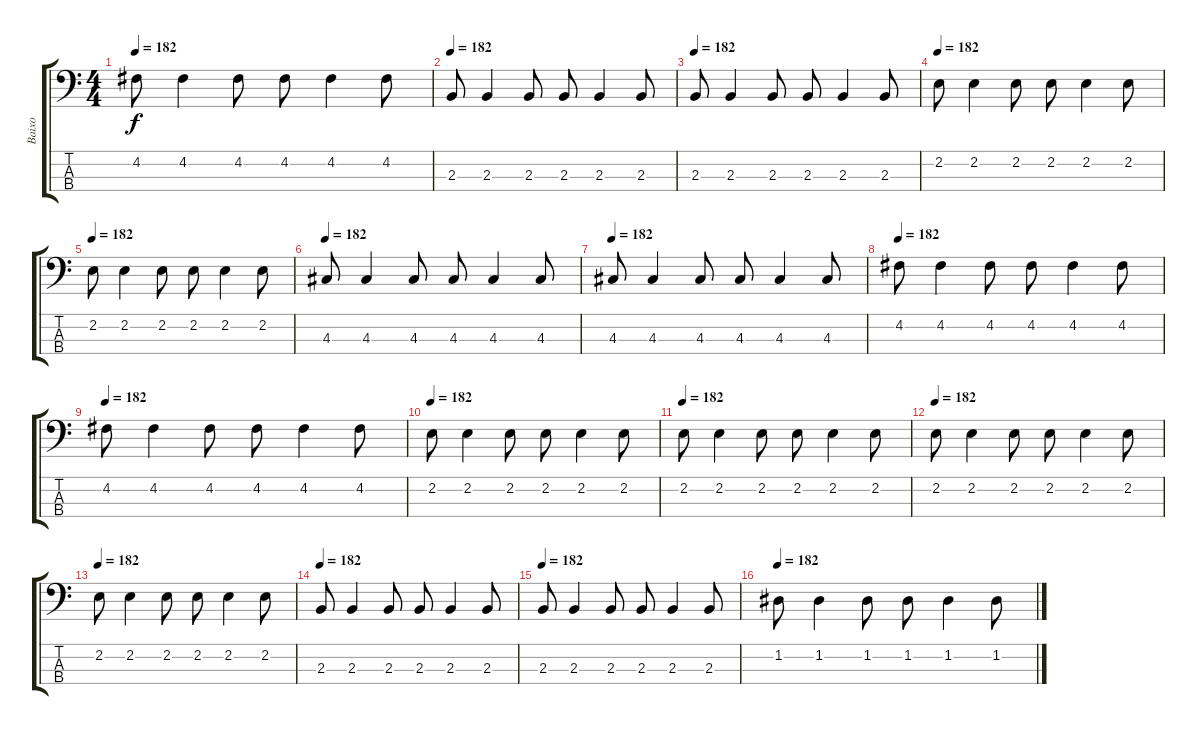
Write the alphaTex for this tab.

\track ("Baixo" "Baixo") {instrument electricbasspick}
\staff {score tabs}
\tuning (G2 D2 A1 E1) {hide}
\ts (4 4)
\tempo 182
\clef f4
\ks c
4.2.8{dy f} 4.2.4 4.2.8 4.2.8 4.2.4 4.2.8 |
\tempo 182
2.3.8 2.3.4 2.3.8 2.3.8 2.3.4 2.3.8 |
\tempo 182
2.3.8 2.3.4 2.3.8 2.3.8 2.3.4 2.3.8 |
\tempo 182
2.2.8 2.2.4 2.2.8 2.2.8 2.2.4 2.2.8 |
\tempo 182
2.2.8 2.2.4 2.2.8 2.2.8 2.2.4 2.2.8 |
\tempo 182
4.3.8 4.3.4 4.3.8 4.3.8 4.3.4 4.3.8 |
\tempo 182
4.3.8 4.3.4 4.3.8 4.3.8 4.3.4 4.3.8 |
\tempo 182
4.2.8 4.2.4 4.2.8 4.2.8 4.2.4 4.2.8 |
\tempo 182
4.2.8 4.2.4 4.2.8 4.2.8 4.2.4 4.2.8 |
\tempo 182
2.2.8 2.2.4 2.2.8 2.2.8 2.2.4 2.2.8 |
\tempo 182
2.2.8 2.2.4 2.2.8 2.2.8 2.2.4 2.2.8 |
\tempo 182
2.2.8 2.2.4 2.2.8 2.2.8 2.2.4 2.2.8 |
\tempo 182
2.2.8 2.2.4 2.2.8 2.2.8 2.2.4 2.2.8 |
\tempo 182
2.3.8 2.3.4 2.3.8 2.3.8 2.3.4 2.3.8 |
\tempo 182
2.3.8 2.3.4 2.3.8 2.3.8 2.3.4 2.3.8 |
\tempo 182
1.2.8 1.2.4 1.2.8 1.2.8 1.2.4 1.2.8
